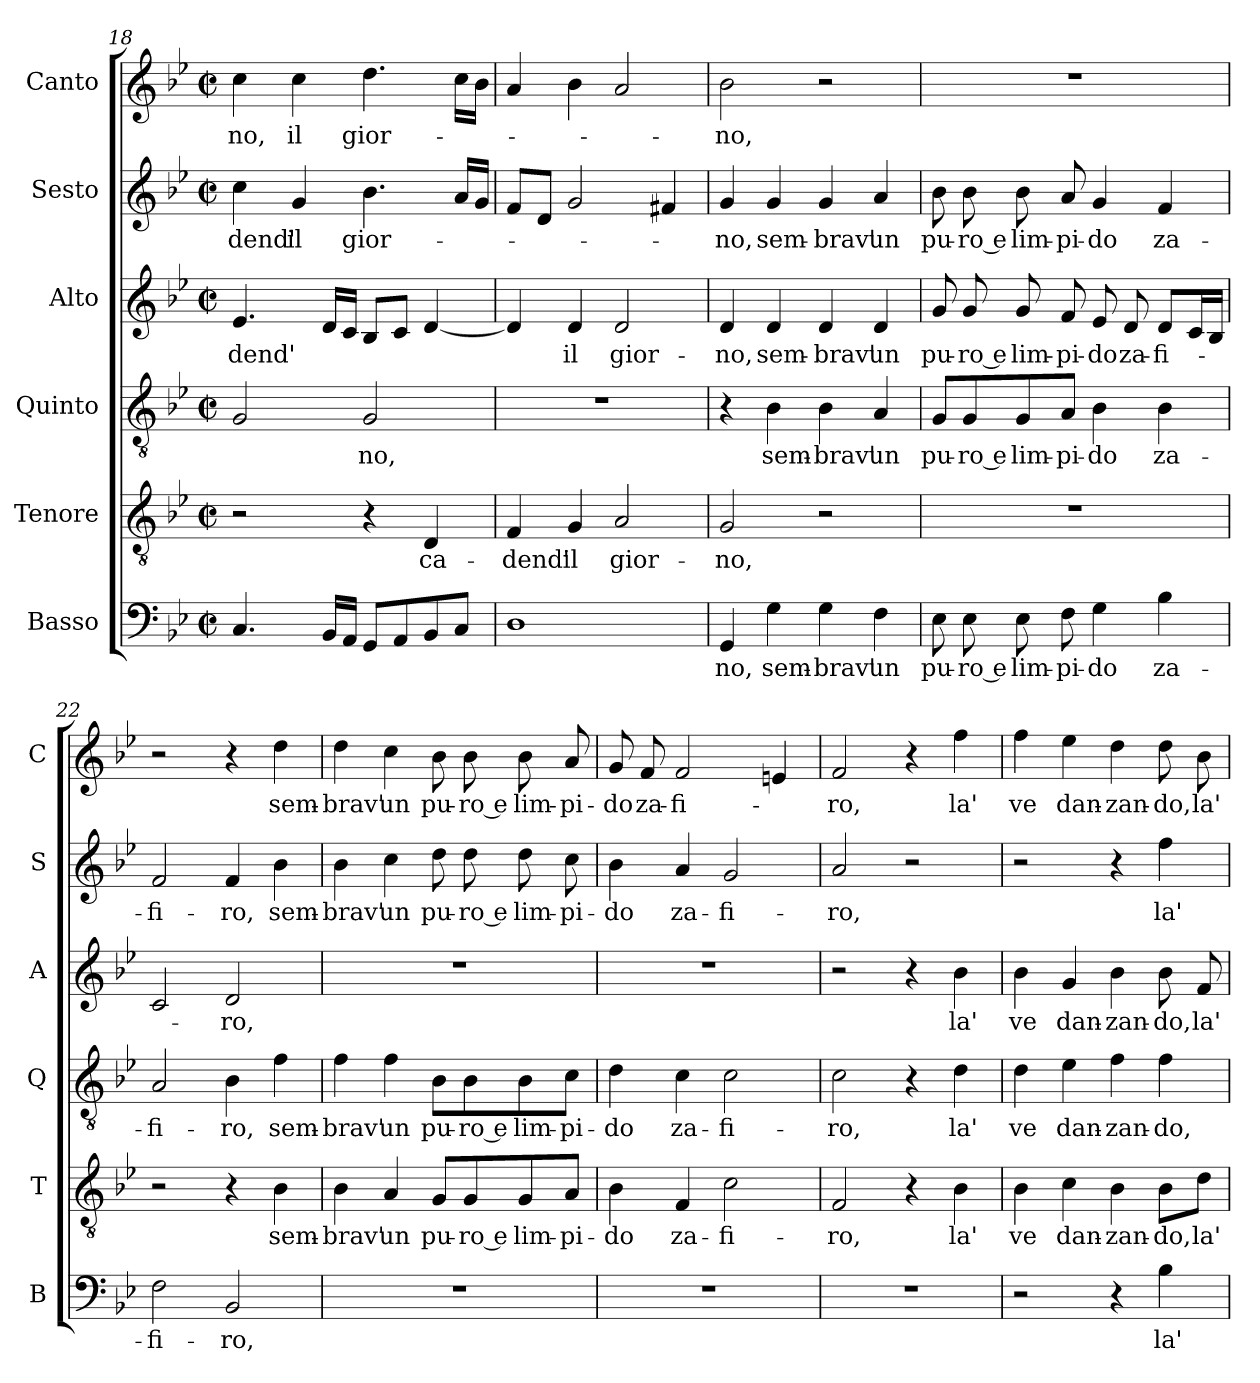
**kern	**text	**kern	**text	**kern	**text	**kern	**text	**kern	**text	**kern	**text
*part6	*part6	*part5	*part5	*part4	*part4	*part3	*part3	*part2	*part2	*part1	*part1
*staff6	*staff6	*staff5	*staff5	*staff4	*staff4	*staff3	*staff3	*staff2	*staff2	*staff1	*staff1
*I"Basso	*	*I"Tenore	*	*I"Quinto	*	*I"Alto	*	*I"Sesto	*	*I"Canto	*
*I'B	*	*I'T	*	*I'Q	*	*I'A	*	*I'S	*	*I'C	*
*clefF4	*	*clefGv2	*	*clefGv2	*	*clefG2	*	*clefG2	*	*clefG2	*
*k[b-e-]	*	*k[b-e-]	*	*k[b-e-]	*	*k[b-e-]	*	*k[b-e-]	*	*k[b-e-]	*
*B-:	*	*B-:	*	*B-:	*	*B-:	*	*B-:	*	*B-:	*
*M2/2	*	*M2/2	*	*M2/2	*	*M2/2	*	*M2/2	*	*M2/2	*
*met(c|)	*	*met(c|)	*	*met(c|)	*	*met(c|)	*	*met(c|)	*	*met(c|)	*
=18	=18	=18	=18	=18	=18	=18	=18	=18	=18	=18	=18
!	!	!	!	!	!	!	!LO:LY:b	!	!LO:LY:b	!	!LO:LY:b
4.C/	.	2r	.	2G/	.	4.e-/	-dend'	4cc\	-dend'	4cc\	-no,
!	!	!	!	!	!	!	!	!	!LO:LY:b	!	!LO:LY:b
.	.	.	.	.	.	.	.	4g/	il	4cc\	il
16BB-/LL	.	.	.	.	.	16d/LL	.	.	.	.	.
16AA/JJ	.	.	.	.	.	16c/JJ	.	.	.	.	.
!	!	!	!	!	!LO:LY:b	!	!	!	!LO:LY:b	!	!LO:LY:b
8GG/L	.	4r	.	2G/	-no,	8B-/L	.	4.b-\	gior-	4.dd\	gior-
8AA/	.	.	.	.	.	8c/J	.	.	.	.	.
!	!	!	!LO:LY:b	!	!	!	!	!	!	!	!
8BB-/	.	4D/	ca-	.	.	[4d/	.	.	.	.	.
8C/J	.	.	.	.	.	.	.	16a/LL	.	16cc\LL	.
.	.	.	.	.	.	.	.	16g/JJ	.	16b-\JJ	.
!!LO:PB:g=z
=19	=19	=19	=19	=19	=19	=19	=19	=19	=19	=19	=19
!	!	!	!LO:LY:b	!	!	!	!	!	!	!	!
1D	.	4F/	-dend'	1r	.	4d/]	.	8f/L	.	4a/	.
.	.	.	.	.	.	.	.	8d/J	.	.	.
!	!	!	!LO:LY:b	!	!	!	!LO:LY:b	!	!	!	!
.	.	4G/	il	.	.	4d/	il	2g/	.	4b-\	.
!	!	!	!LO:LY:b	!	!	!	!LO:LY:b	!	!	!	!
.	.	2A/	gior-	.	.	2d/	gior-	.	.	2a/	.
.	.	.	.	.	.	.	.	4f#X/	.	.	.
=20	=20	=20	=20	=20	=20	=20	=20	=20	=20	=20	=20
!	!LO:LY:b	!	!LO:LY:b	!	!	!	!LO:LY:b	!	!LO:LY:b	!	!LO:LY:b
4GG/	-no,	2G/	-no,	4r	.	4d/	-no,	4g/	-no,	2b-\	-no,
!	!LO:LY:b	!	!	!	!LO:LY:b	!	!LO:LY:b	!	!LO:LY:b	!	!
4G\	sem-	.	.	4B-\	sem-	4d/	sem-	4g/	sem-	.	.
!	!LO:LY:b	!	!	!	!LO:LY:b	!	!LO:LY:b	!	!LO:LY:b	!	!
4G\	-brav'	2r	.	4B-\	-brav'	4d/	-brav'	4g/	-brav'	2r	.
!	!LO:LY:b	!	!	!	!LO:LY:b	!	!LO:LY:b	!	!LO:LY:b	!	!
4F\	un	.	.	4A/	un	4d/	un	4a/	un	.	.
=21	=21	=21	=21	=21	=21	=21	=21	=21	=21	=21	=21
!	!LO:LY:b	!	!	!	!LO:LY:b	!	!LO:LY:b	!	!LO:LY:b	!	!
8E-\	pu-	1r	.	8G/L	pu-	8g/	pu-	8b-\	pu-	1r	.
!	!LO:LY:b	!	!	!	!LO:LY:b	!	!LO:LY:b	!	!LO:LY:b	!	!
8E-\	-ro e	.	.	8G/	-ro e	8g/	-ro e	8b-\	-ro e	.	.
!	!LO:LY:b	!	!	!	!LO:LY:b	!	!LO:LY:b	!	!LO:LY:b	!	!
8E-\	lim-	.	.	8G/	lim-	8g/	lim-	8b-\	lim-	.	.
!	!LO:LY:b	!	!	!	!LO:LY:b	!	!LO:LY:b	!	!LO:LY:b	!	!
8F\	-pi-	.	.	8A/J	-pi-	8f/	-pi-	8a/	-pi-	.	.
!	!LO:LY:b	!	!	!	!LO:LY:b	!	!LO:LY:b	!	!LO:LY:b	!	!
4G\	-do	.	.	4B-\	-do	8e-/	-do	4g/	-do	.	.
!	!	!	!	!	!	!	!LO:LY:b	!	!	!	!
.	.	.	.	.	.	8d/	za-	.	.	.	.
!	!LO:LY:b	!	!	!	!LO:LY:b	!	!LO:LY:b	!	!LO:LY:b	!	!
4B-\	za-	.	.	4B-\	za-	8d/L	-fi-	4f/	za-	.	.
.	.	.	.	.	.	16c/L	.	.	.	.	.
.	.	.	.	.	.	16B-/JJ	.	.	.	.	.
=22	=22	=22	=22	=22	=22	=22	=22	=22	=22	=22	=22
!	!LO:LY:b	!	!	!	!LO:LY:b	!	!	!	!LO:LY:b	!	!
2F\	-fi-	2r	.	2A/	-fi-	2c/	.	2f/	-fi-	2r	.
!	!LO:LY:b	!	!	!	!LO:LY:b	!	!LO:LY:b	!	!LO:LY:b	!	!
2BB-/	-ro,	4r	.	4B-\	-ro,	2d/	-ro,	4f/	-ro,	4r	.
!	!	!	!LO:LY:b	!	!LO:LY:b	!	!	!	!LO:LY:b	!	!LO:LY:b
.	.	4B-\	sem-	4f\	sem-	.	.	4b-\	sem-	4dd\	sem-
=23	=23	=23	=23	=23	=23	=23	=23	=23	=23	=23	=23
!	!	!	!LO:LY:b	!	!LO:LY:b	!	!	!	!LO:LY:b	!	!LO:LY:b
1r	.	4B-\	-brav'	4f\	-brav'	1r	.	4b-\	-brav'	4dd\	-brav'
!	!	!	!LO:LY:b	!	!LO:LY:b	!	!	!	!LO:LY:b	!	!LO:LY:b
.	.	4A/	un	4f\	un	.	.	4cc\	un	4cc\	un
!	!	!	!LO:LY:b	!	!LO:LY:b	!	!	!	!LO:LY:b	!	!LO:LY:b
.	.	8G/L	pu-	8B-\L	pu-	.	.	8dd\	pu-	8b-\	pu-
!	!	!	!LO:LY:b	!	!LO:LY:b	!	!	!	!LO:LY:b	!	!LO:LY:b
.	.	8G/	-ro e	8B-\	-ro e	.	.	8dd\	-ro e	8b-\	-ro e
!	!	!	!LO:LY:b	!	!LO:LY:b	!	!	!	!LO:LY:b	!	!LO:LY:b
.	.	8G/	lim-	8B-\	lim-	.	.	8dd\	lim-	8b-\	lim-
!	!	!	!LO:LY:b	!	!LO:LY:b	!	!	!	!LO:LY:b	!	!LO:LY:b
.	.	8A/J	-pi-	8c\J	-pi-	.	.	8cc\	-pi-	8a/	-pi-
!!LO:LB:g=z
=24	=24	=24	=24	=24	=24	=24	=24	=24	=24	=24	=24
!	!	!	!LO:LY:b	!	!LO:LY:b	!	!	!	!LO:LY:b	!	!LO:LY:b
1r	.	4B-\	-do	4d\	-do	1r	.	4b-\	-do	8g/	-do
!	!	!	!	!	!	!	!	!	!	!	!LO:LY:b
.	.	.	.	.	.	.	.	.	.	8f/	za-
!	!	!	!LO:LY:b	!	!LO:LY:b	!	!	!	!LO:LY:b	!	!LO:LY:b
.	.	4F/	za-	4c\	za-	.	.	4a/	za-	2f/	-fi-
!	!	!	!LO:LY:b	!	!LO:LY:b	!	!	!	!LO:LY:b	!	!
.	.	2c\	-fi-	2c\	-fi-	.	.	2g/	-fi-	.	.
.	.	.	.	.	.	.	.	.	.	4en/	.
=25	=25	=25	=25	=25	=25	=25	=25	=25	=25	=25	=25
!	!	!	!LO:LY:b	!	!LO:LY:b	!	!	!	!LO:LY:b	!	!LO:LY:b
1r	.	2F/	-ro,	2c\	-ro,	2r	.	2a/	-ro,	2f/	-ro,
.	.	4r	.	4r	.	4r	.	2r	.	4r	.
!	!	!	!LO:LY:b	!	!LO:LY:b	!	!LO:LY:b	!	!	!	!LO:LY:b
.	.	4B-\	la'	4d\	la'	4b-\	la'	.	.	4ff\	la'
=26	=26	=26	=26	=26	=26	=26	=26	=26	=26	=26	=26
!	!	!	!LO:LY:b	!	!LO:LY:b	!	!LO:LY:b	!	!	!	!LO:LY:b
2r	.	4B-\	ve	4d\	ve	4b-\	ve	2r	.	4ff\	ve
!	!	!	!LO:LY:b	!	!LO:LY:b	!	!LO:LY:b	!	!	!	!LO:LY:b
.	.	4c\	dan-	4e-\	dan-	4g/	dan-	.	.	4ee-\	dan-
!	!	!	!LO:LY:b	!	!LO:LY:b	!	!LO:LY:b	!	!	!	!LO:LY:b
4r	.	4B-\	-zan-	4f\	-zan-	4b-\	-zan-	4r	.	4dd\	-zan-
!	!LO:LY:b	!	!LO:LY:b	!	!LO:LY:b	!	!LO:LY:b	!	!LO:LY:b	!	!LO:LY:b
4B-\	la'	8B-\L	-do,	4f\	-do,	8b-\	-do,	4ff\	la'	8dd\	-do,
!	!	!	!LO:LY:b	!	!	!	!LO:LY:b	!	!	!	!LO:LY:b
.	.	8d\J	la'	.	.	8f/	la'	.	.	8b-\	la'
=	=	=	=	=	=	=	=	=	=	=	=
*-	*-	*-	*-	*-	*-	*-	*-	*-	*-	*-	*-
